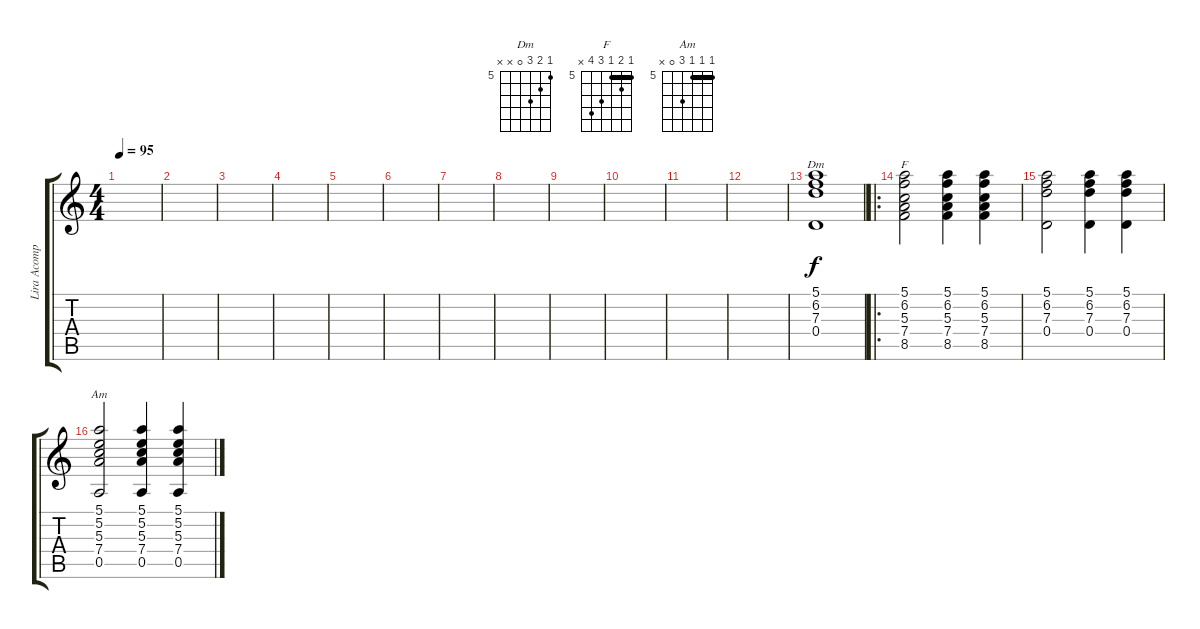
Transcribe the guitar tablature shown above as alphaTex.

\track ("Lira Acomp" "Lira Acomp") {instrument overdrivenguitar}
\staff {score tabs}
\tuning (E4 B3 G3 D3 A2 E2) {hide}
\chord ("Dm" 5 6 7 0 x x) {firstfret 5}
\chord ("F" 5 6 5 7 8 x) {firstfret 5 barre 5}
\chord ("Am" 5 5 5 7 0 x) {firstfret 5 barre 5}
\ts (4 4)
\tempo 95
\clef g2
\ks c
|
|
|
|
|
|
|
|
|
|
|
|
(5.1 6.2 7.3 0.4).1{ch "Dm"} |
\ro
(5.1 6.2 5.3 7.4 8.5).2{ch "F"} (5.1 6.2 5.3 7.4 8.5).4 (5.1 6.2 5.3 7.4 8.5).4 |
(5.1 6.2 7.3 0.4).2 (5.1 6.2 7.3 0.4).4 (5.1 6.2 7.3 0.4).4 |
(5.1 5.2 5.3 7.4 0.5).2{ch "Am"} (5.1 5.2 5.3 7.4 0.5).4 (5.1 5.2 5.3 7.4 0.5).4
